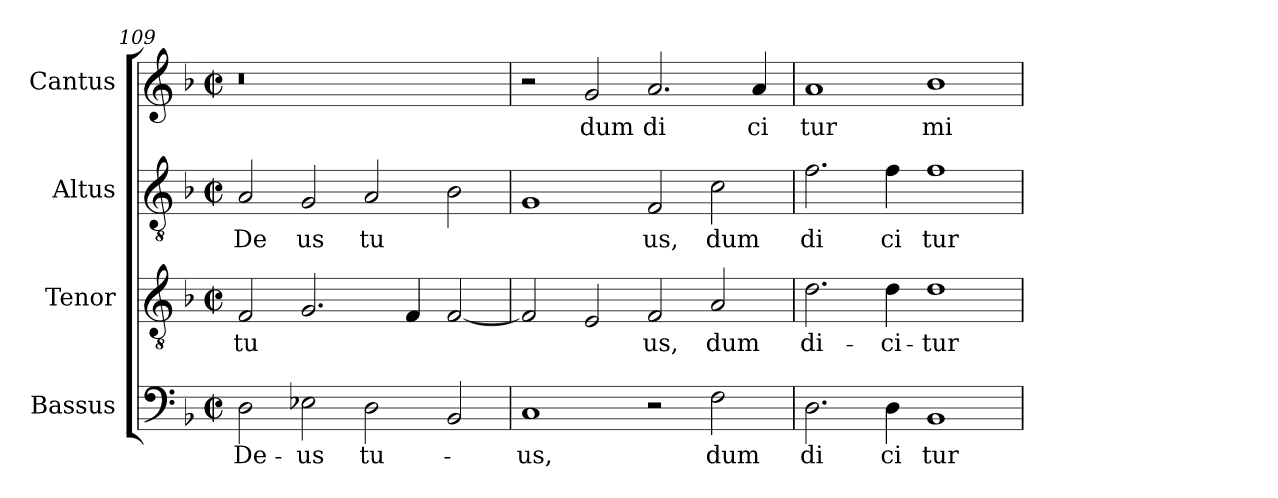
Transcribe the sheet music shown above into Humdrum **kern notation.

**kern	**text	**kern	**text	**kern	**text	**kern	**text
*part4	*part4	*part3	*part3	*part2	*part2	*part1	*part1
*staff4	*staff4	*staff3	*staff3	*staff2	*staff2	*staff1	*staff1
*I"Bassus	*	*I"Tenor	*	*I"Altus	*	*I"Cantus	*
*clefF4	*	*clefGv2	*	*clefGv2	*	*clefG2	*
*k[b-]	*	*k[b-]	*	*k[b-]	*	*k[b-]	*
*F:	*	*F:	*	*F:	*	*F:	*
*M2/2	*	*M2/2	*	*M2/2	*	*M2/2	*
*met(c|)	*	*met(c|)	*	*met(c|)	*	*met(c|)	*
=109	=109	=109	=109	=109	=109	=109	=109
!	!LO:LY:b:cj	!	!LO:LY:b:cj	!	!LO:LY:b:cj	!	!
2D\	De-	2F/	tu	2A/	De	0r	.
!	!LO:LY:b:cj	!	!	!	!LO:LY:b:cj	!	!
2E-X\	-us	2.G/	.	2G/	us	.	.
!	!LO:LY:b:cj	!	!	!	!LO:LY:b:cj	!	!
2D\	tu-	.	.	2A/	tu	.	.
.	.	4F/	.	.	.	.	.
2BB-/	.	[<2F/	.	2B-\	.	.	.
=110	=110	=110	=110	=110	=110	=110	=110
!	!LO:LY:b:cj	!	!	!	!	!	!
1C	-us,	2F/]	.	1G	.	2r	.
!	!	!	!	!	!	!	!LO:LY:b:cj
.	.	2E/	.	.	.	2g/	dum
!	!	!	!LO:LY:b:cj	!	!LO:LY:b:cj	!	!LO:LY:b:cj
2r	.	2F/	us,	2F/	us,	2.a/	di
!	!LO:LY:b:cj	!	!LO:LY:b:cj	!	!LO:LY:b:cj	!	!
2F\	dum	2A/	dum	2c\	dum	.	.
!	!	!	!	!	!	!	!LO:LY:b:cj
.	.	.	.	.	.	4a/	ci
!!LO:LB:g=z
=111	=111	=111	=111	=111	=111	=111	=111
!	!LO:LY:b:cj	!	!LO:LY:b:cj	!	!LO:LY:b:cj	!	!LO:LY:b:cj
2.D\	di	2.d\	di-	2.f\	di	1a	tur
!	!LO:LY:b:cj	!	!LO:LY:b:cj	!	!LO:LY:b:cj	!	!
4D\	ci	4d\	-ci-	4f\	ci	.	.
!	!LO:LY:b:cj	!	!LO:LY:b:cj	!	!LO:LY:b:cj	!	!LO:LY:b:cj
1BB-	tur	1d	-tur	1f	tur	1b-	mi-
=	=	=	=	=	=	=	=
*-	*-	*-	*-	*-	*-	*-	*-
